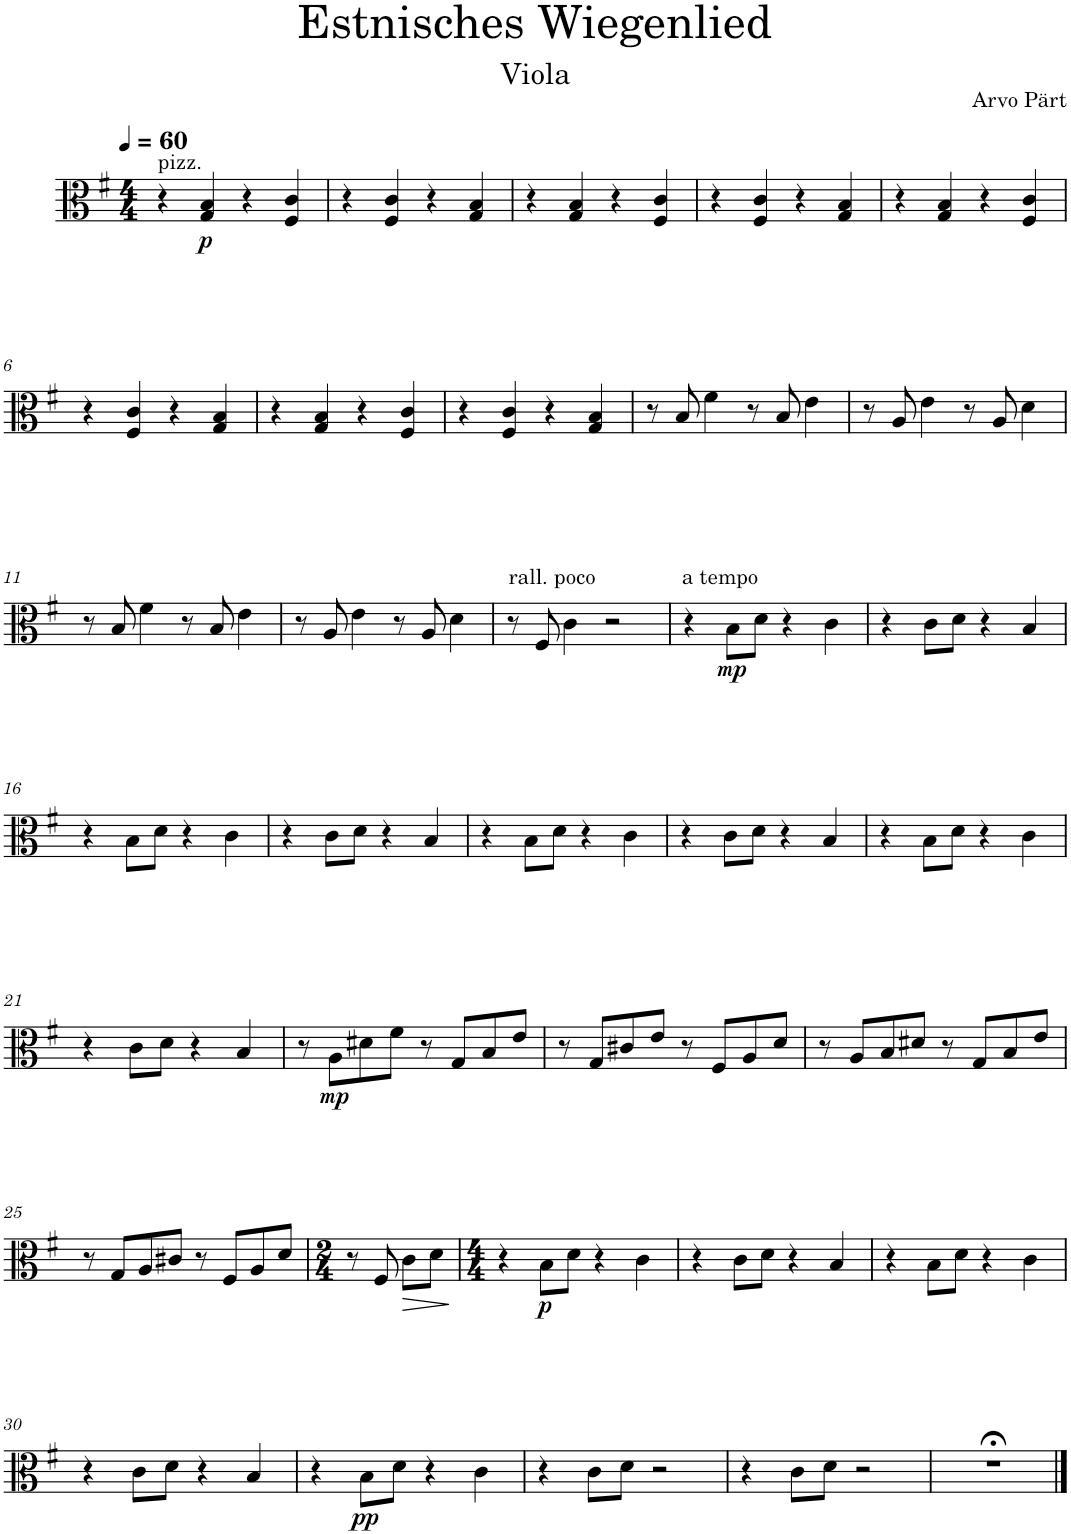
**kern	**dynam
*part1	*part1
*staff1	*staff1
*I"Viola	*
*I'Vla.	*
*clefC3	*
*k[f#]	*
*M4/4	*
*MM60	*
=1	=1
!LO:TX:a:t=pizz.	!
4r	.
!	!LO:DY:b
4G/ 4B/	p
4r	.
4F#/ 4c/	.
=2	=2
4r	.
4F#/ 4c/	.
4r	.
4G/ 4B/	.
=3	=3
4r	.
4G/ 4B/	.
4r	.
4F#/ 4c/	.
=4	=4
4r	.
4F#/ 4c/	.
4r	.
4G/ 4B/	.
=5	=5
4r	.
4G/ 4B/	.
4r	.
4F#/ 4c/	.
!!LO:LB:g=z
=6	=6
4r	.
4F#/ 4c/	.
4r	.
4G/ 4B/	.
=7	=7
4r	.
4G/ 4B/	.
4r	.
4F#/ 4c/	.
=8	=8
4r	.
4F#/ 4c/	.
4r	.
4G/ 4B/	.
=9	=9
8r	.
8B/	.
4f#\	.
8r	.
8B/	.
4e\	.
=10	=10
8r	.
8A/	.
4e\	.
8r	.
8A/	.
4d\	.
!!LO:LB:g=z
=11	=11
8r	.
8B/	.
4f#\	.
8r	.
8B/	.
4e\	.
=12	=12
8r	.
8A/	.
4e\	.
8r	.
8A/	.
4d\	.
=13	=13
!LO:TX:a:t=rall. poco	!
8r	.
8F#/	.
4c\	.
2r	.
=14	=14
!LO:TX:a:t=a tempo	!
4r	.
!	!LO:DY:b
8B\L	mp
8d\J	.
4r	.
4c\	.
=15	=15
4r	.
8c\L	.
8d\J	.
4r	.
4B/	.
!!LO:LB:g=z
=16	=16
4r	.
8B\L	.
8d\J	.
4r	.
4c\	.
=17	=17
4r	.
8c\L	.
8d\J	.
4r	.
4B/	.
=18	=18
4r	.
8B\L	.
8d\J	.
4r	.
4c\	.
=19	=19
4r	.
8c\L	.
8d\J	.
4r	.
4B/	.
=20	=20
4r	.
8B\L	.
8d\J	.
4r	.
4c\	.
!!LO:LB:g=z
=21	=21
4r	.
8c\L	.
8d\J	.
4r	.
4B/	.
=22	=22
8r	.
!	!LO:DY:b
8A\L	mp
8d#X\	.
8f#\J	.
8r	.
8G/L	.
8B/	.
8e/J	.
=23	=23
8r	.
8G/L	.
8c#X/	.
8e/J	.
8r	.
8F#/L	.
8A/	.
8d/J	.
=24	=24
8r	.
8A/L	.
8B/	.
8d#X/J	.
8r	.
8G/L	.
8B/	.
8e/J	.
!!LO:LB:g=z
=25	=25
8r	.
8G/L	.
8A/	.
8c#X/J	.
8r	.
8F#/L	.
8A/	.
8d/J	.
=26	=26
*M2/4	*
8r	.
8F#/	.
!	!LO:HP:b
8c\L	>
8d\J	.
.	]
=27	=27
*M4/4	*
4r	.
!	!LO:DY:b
8B\L	p
8d\J	.
4r	.
4c\	.
=28	=28
4r	.
8c\L	.
8d\J	.
4r	.
4B/	.
=29	=29
4r	.
8B\L	.
8d\J	.
4r	.
4c\	.
!!LO:LB:g=z
=30	=30
4r	.
8c\L	.
8d\J	.
4r	.
4B/	.
=31	=31
4r	.
!	!LO:DY:b
8B\L	pp
8d\J	.
4r	.
4c\	.
=32	=32
4r	.
8c\L	.
8d\J	.
2r	.
=33	=33
4r	.
8c\L	.
8d\J	.
2r	.
=34	=34
1r;<	.
==	==
*-	*-
